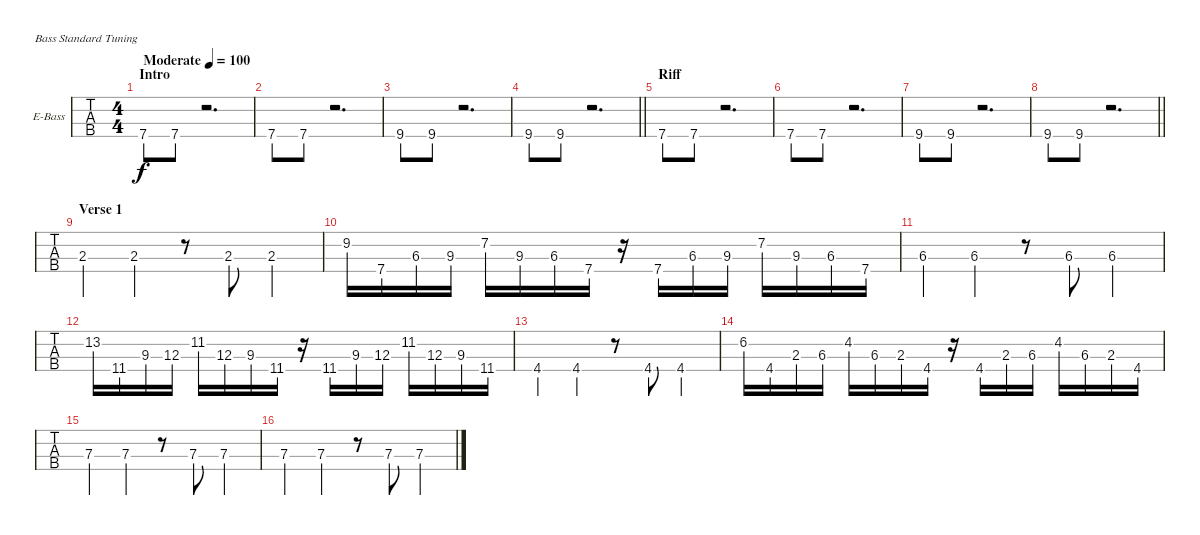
\bracketExtendMode groupsimilarinstruments
\firstSystemTrackNameOrientation horizontal
\otherSystemsTrackNameOrientation horizontal
\track ("Nikolai" "E-Bass") {instrument electricbassfinger}
\staff {tabs}
\tuning (G2 D2 A1 E1)
\ts (4 4)
\beaming (8 2 2 2 2)
\section ("" "Intro")
\tempo (100 "Moderate")
\clef f4
\scale
0.487395
\ks c
7.4.8{dy f instrument electricbassfinger} 7.4.8 r.2{d} |
\scale
0.256303 7.4.8 7.4.8 r.2{d} |
\scale
0.256303 9.4.8 9.4.8 r.2{d} |
\scale
0.333333
\barLineRight lightlight
9.4.8 9.4.8 r.2{d} |
\section ("" "Riff")
\scale
0.333333 7.4.8 7.4.8 r.2{d} |
\scale
0.333333 7.4.8 7.4.8 r.2{d} |
\scale
0.333333 9.4.8 9.4.8 r.2{d} |
\scale
0.333333
\barLineRight lightlight
9.4.8 9.4.8 r.2{d} |
\section ("" "Verse 1")
\scale
0.333333 2.3{st}.4 2.3{st}.4 r.8 2.3.8 2.3.4 |
\scale
0.333333 9.2.16 7.4.16 6.3.16 9.3.16 7.2.16 9.3.16 6.3.16 7.4.16 r.16 7.4.16 6.3.16 9.3.16 7.2.16 9.3.16 6.3.16 7.4.16 |
\scale
0.333333 6.3{st}.4 6.3{st}.4 r.8 6.3.8 6.3.4 |
\scale
0.333333 13.2.16 11.4.16 9.3.16 12.3.16 11.2.16 12.3.16 9.3.16 11.4.16 r.16 11.4.16 9.3.16 12.3.16 11.2.16 12.3.16 9.3.16 11.4.16 |
\scale
0.333333 4.4.4 4.4.4 r.8 4.4.8 4.4.4 |
\scale
0.333333 6.2.16 4.4.16 2.3.16 6.3.16 4.2.16 6.3.16 2.3.16 4.4.16 r.16 4.4.16 2.3.16 6.3.16 4.2.16 6.3.16 2.3.16 4.4.16 |
\scale
0.333333 7.3.4 7.3.4 r.8 7.3.8 7.3.4 |
\scale
0.333333 7.3.4 7.3.4 r.8 7.3.8 7.3.4
